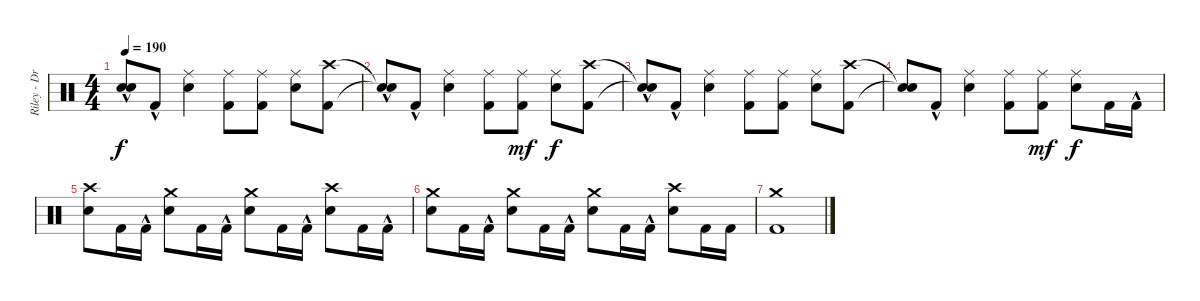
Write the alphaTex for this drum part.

\track ("Riley - Drums" "Riley - Dr") {instrument percussion}
\staff {score}
\articulation defaults
\ts (4 4)
\tempo 190
\clef neutral
\ks c
("Snare (hit)"{t} "Snare (hit)"{hac t}).8{dy f} "Kick (hit) 2"{hac}.8 ("Electric Snare (hit)" "Ride (middle)").4 ("Kick (hit) 2" "Ride (middle)").8 ("Kick (hit) 2" "Ride (middle)").8 ("Electric Snare (hit)" "Ride (middle)").8 ("Kick (hit) 2" "Crash high (hit)").8 |
("Snare (hit)"{t} "Snare (hit)"{hac t}).8 "Kick (hit) 2"{hac}.8 ("Electric Snare (hit)" "Ride (middle)").4 ("Kick (hit) 2" "Ride (middle)").8 ("Kick (hit) 2" "Ride (middle)").8{dy mf} ("Electric Snare (hit)" "Ride (middle)").8{dy f} ("Kick (hit) 2" "Crash high (hit)").8 |
("Snare (hit)"{t} "Snare (hit)"{hac t}).8 "Kick (hit) 2"{hac}.8 ("Electric Snare (hit)" "Ride (middle)").4 ("Kick (hit) 2" "Ride (middle)").8 ("Kick (hit) 2" "Ride (middle)").8 ("Electric Snare (hit)" "Ride (middle)").8 ("Kick (hit) 2" "Crash high (hit)").8 |
("Snare (hit)"{t} "Snare (hit)"{t}).8 "Kick (hit) 2"{hac}.8 ("Electric Snare (hit)" "Ride (middle)").4 ("Kick (hit) 2" "Ride (middle)").8 ("Kick (hit) 2" "Ride (middle)").8{dy mf} ("Electric Snare (hit)" "Ride (middle)").8{dy f} "Kick (hit) 2".16 "Kick (hit) 2"{hac}.16 |
("Electric Snare (hit)" "Crash high (hit)").8 "Kick (hit) 2".16 "Kick (hit) 2"{hac}.16 ("Electric Snare (hit)" "Crash medium (hit)").8 "Kick (hit) 2".16 "Kick (hit) 2"{hac}.16 ("Electric Snare (hit)" "Crash medium (hit)").8 "Kick (hit) 2".16 "Kick (hit) 2"{hac}.16 ("Electric Snare (hit)" "Crash high (hit)").8 "Kick (hit) 2".16 "Kick (hit) 2"{hac}.16 |
("Electric Snare (hit)" "Crash medium (hit)").8 "Kick (hit) 2".16 "Kick (hit) 2"{hac}.16 ("Electric Snare (hit)" "Crash medium (hit)").8 "Kick (hit) 2".16 "Kick (hit) 2"{hac}.16 ("Electric Snare (hit)" "Crash medium (hit)").8 "Kick (hit) 2".16 "Kick (hit) 2"{hac}.16 ("Electric Snare (hit)" "Crash high (hit)").8 "Kick (hit) 2".16 "Kick (hit) 2".16 |
("Kick (hit) 2" "Crash medium (hit)").1
